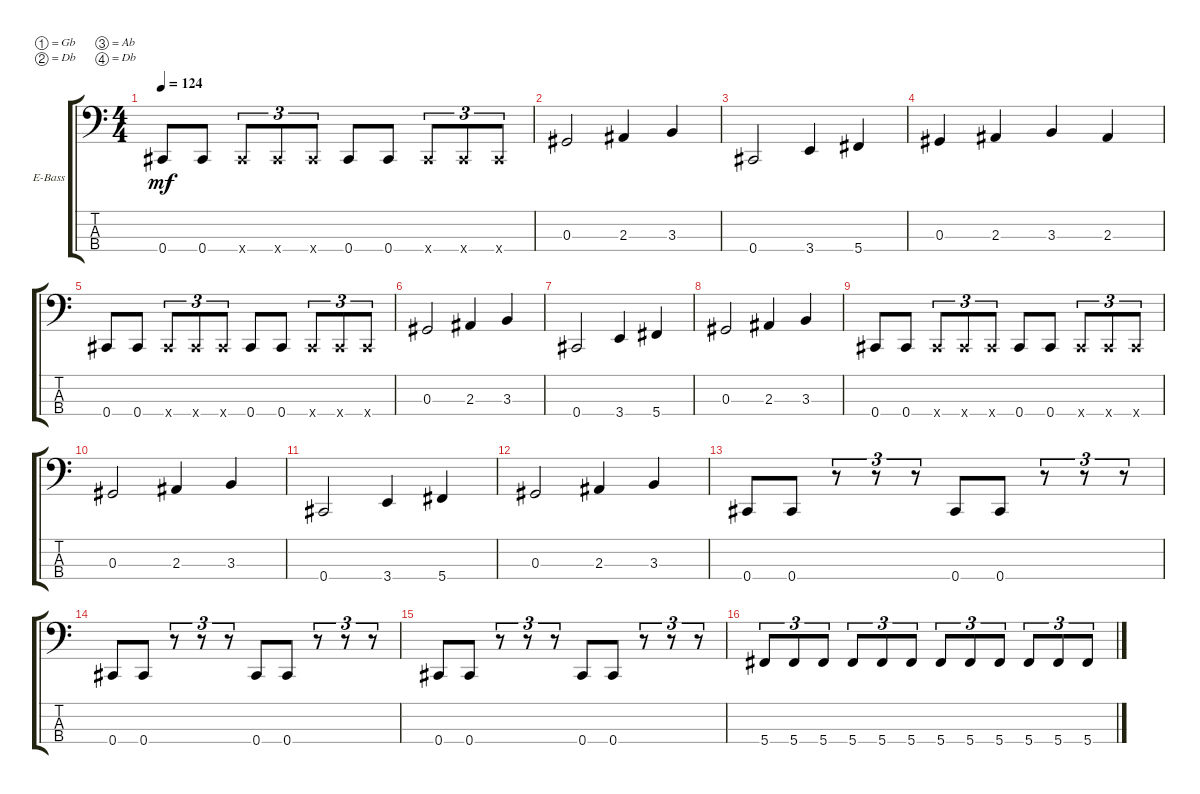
\defaultSystemsLayout 4
\bracketExtendMode groupsimilarinstruments
\firstSystemTrackNameOrientation horizontal
\otherSystemsTrackNameOrientation horizontal
\track ("Electric Bass" "E-Bass") {instrument electricbassfinger}
\staff {score tabs}
\tuning (Gb2 Db2 Ab1 Db1)
\ts (4 4)
\tempo 124
\clef f4
\scale
0.385455
\ks c
0.4.8{dy mf} 0.4.8 0.4{x}.8{tu (3 2)} 0.4{x}.8{tu (3 2)} 0.4{x}.8{tu (3 2)} 0.4.8 0.4.8 0.4{x}.8{tu (3 2)} 0.4{x}.8{tu (3 2)} 0.4{x}.8{tu (3 2)} |
\scale
0.196364 0.3.2 2.3.4 3.3.4 |
\scale
0.196364 0.4.2 3.4.4 5.4.4 |
\scale
0.221818 0.3.4 2.3.4 3.3.4 2.3.4 |
\scale
0.395522 0.4.8 0.4.8 0.4{x}.8{tu (3 2)} 0.4{x}.8{tu (3 2)} 0.4{x}.8{tu (3 2)} 0.4.8 0.4.8 0.4{x}.8{tu (3 2)} 0.4{x}.8{tu (3 2)} 0.4{x}.8{tu (3 2)} |
\scale
0.201493 0.3.2 2.3.4 3.3.4 |
\scale
0.201493 0.4.2 3.4.4 5.4.4 |
\scale
0.201493 0.3.2 2.3.4 3.3.4 |
\scale
0.395522 0.4.8 0.4.8 0.4{x}.8{tu (3 2)} 0.4{x}.8{tu (3 2)} 0.4{x}.8{tu (3 2)} 0.4.8 0.4.8 0.4{x}.8{tu (3 2)} 0.4{x}.8{tu (3 2)} 0.4{x}.8{tu (3 2)} |
\scale
0.201493 0.3.2 2.3.4 3.3.4 |
\scale
0.201493 0.4.2 3.4.4 5.4.4 |
\scale
0.201493 0.3.2 2.3.4 3.3.4 |
\scale
0.244804 0.4.8 0.4.8 r.8{tu (3 2)} r.8{tu (3 2)} r.8{tu (3 2)} 0.4.8 0.4.8 r.8{tu (3 2)} r.8{tu (3 2)} r.8{tu (3 2)} |
\scale
0.244804 0.4.8 0.4.8 r.8{tu (3 2)} r.8{tu (3 2)} r.8{tu (3 2)} 0.4.8 0.4.8 r.8{tu (3 2)} r.8{tu (3 2)} r.8{tu (3 2)} |
\scale
0.244804 0.4.8 0.4.8 r.8{tu (3 2)} r.8{tu (3 2)} r.8{tu (3 2)} 0.4.8 0.4.8 r.8{tu (3 2)} r.8{tu (3 2)} r.8{tu (3 2)} |
\scale
0.265589 5.4.8{tu (3 2)} 5.4.8{tu (3 2)} 5.4.8{tu (3 2)} 5.4.8{tu (3 2)} 5.4.8{tu (3 2)} 5.4.8{tu (3 2)} 5.4.8{tu (3 2)} 5.4.8{tu (3 2)} 5.4.8{tu (3 2)} 5.4.8{tu (3 2)} 5.4.8{tu (3 2)} 5.4.8{tu (3 2)}
